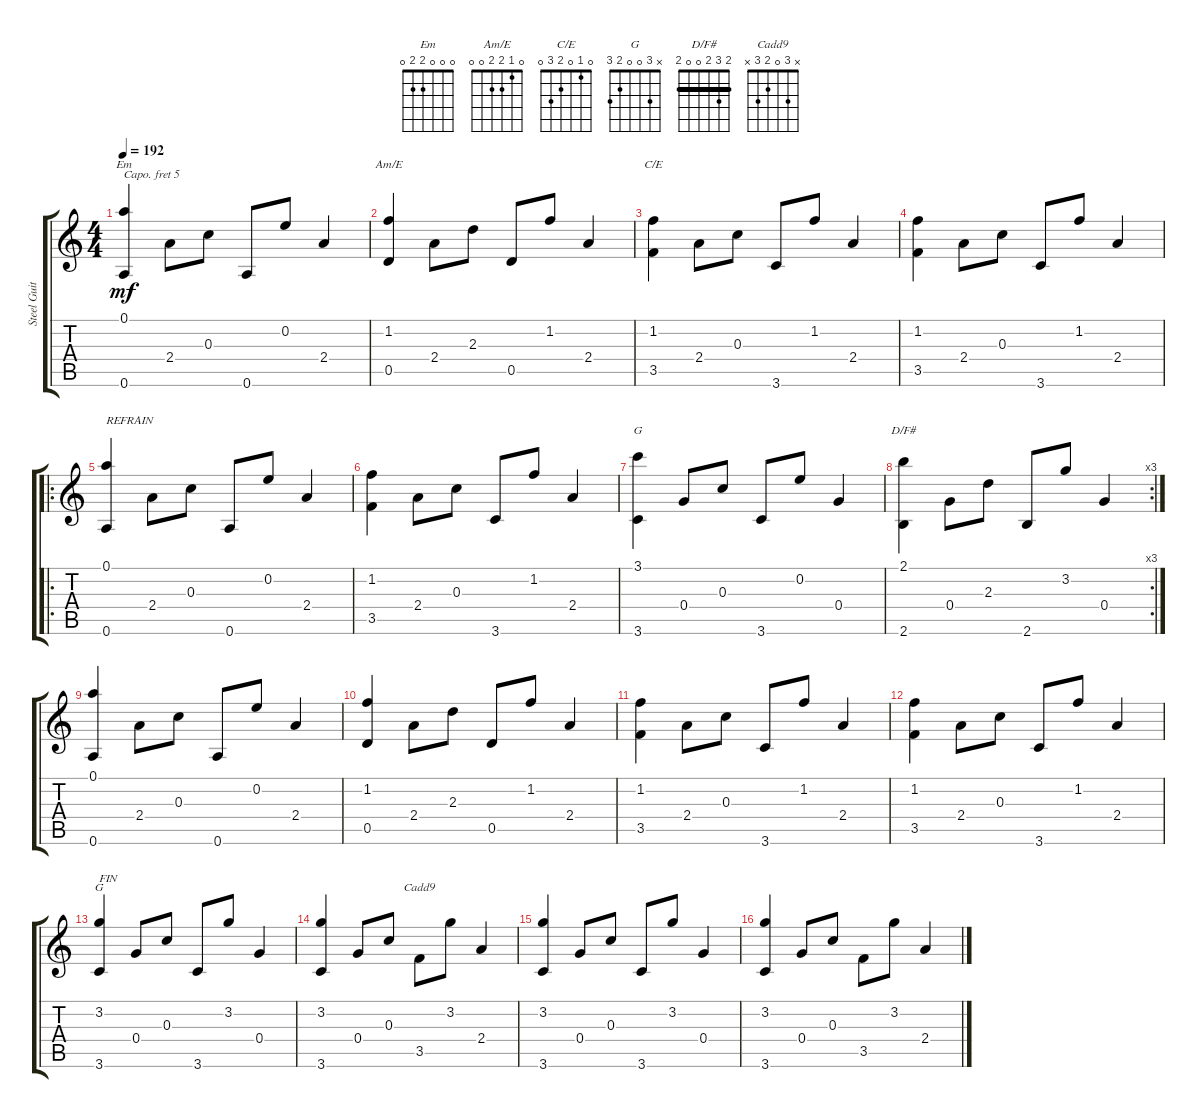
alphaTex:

\track ("Steel Guitar" "Steel Guit") {instrument acousticguitarsteel}
\staff {score tabs}
\capo 5
\tuning (E4 B3 G3 D3 A2 E2) {hide}
\chord ("Em" 0 0 0 2 2 0)
\chord ("Am/E" 0 1 2 2 0 0)
\chord ("C/E" 0 1 0 2 3 0)
\chord ("G" 3 0 0 0 2 3)
\chord ("D/F#" 2 3 2 0 0 2) {barre 2}
\chord ("G" x 3 0 0 2 3)
\chord ("Cadd9" x 3 0 2 3 x)
\ts (4 4)
\tempo 192
\clef g2
\ks c
(0.1 0.6).4{ch "Em" dy mf} 2.4.8 0.3.8 0.6.8 0.2.8 2.4.4 |
(1.2 0.5).4{ch "Am/E"} 2.4.8 2.3.8 0.5.8 1.2.8 2.4.4 |
(1.2 3.5).4{ch "C/E"} 2.4.8 0.3.8 3.6.8 1.2.8 2.4.4 |
(1.2 3.5).4 2.4.8 0.3.8 3.6.8 1.2.8 2.4.4 |
\ro
(0.1 0.6).4{txt "REFRAIN"} 2.4.8 0.3.8 0.6.8 0.2.8 2.4.4 |
(1.2 3.5).4 2.4.8 0.3.8 3.6.8 1.2.8 2.4.4 |
(3.1 3.6).4{ch "G"} 0.4.8 0.3.8 3.6.8 0.2.8 0.4.4 |
\rc 3
(2.1 2.6).4{ch "D/F#"} 0.4.8 2.3.8 2.6.8 3.2.8 0.4.4 |
(0.1 0.6).4 2.4.8 0.3.8 0.6.8 0.2.8 2.4.4 |
(1.2 0.5).4 2.4.8 2.3.8 0.5.8 1.2.8 2.4.4 |
(1.2 3.5).4 2.4.8 0.3.8 3.6.8 1.2.8 2.4.4 |
(1.2 3.5).4 2.4.8 0.3.8 3.6.8 1.2.8 2.4.4 |
(3.2 3.6).4{ch "G" txt "FIN"} 0.4.8 0.3.8 3.6.8 3.2.8 0.4.4 |
(3.2 3.6).4 0.4.8 0.3.8 3.5.8{ch "Cadd9"} 3.2.8 2.4.4 |
(3.2 3.6).4 0.4.8 0.3.8 3.6.8 3.2.8 0.4.4 |
(3.2 3.6).4 0.4.8 0.3.8 3.5.8 3.2.8 2.4.4
